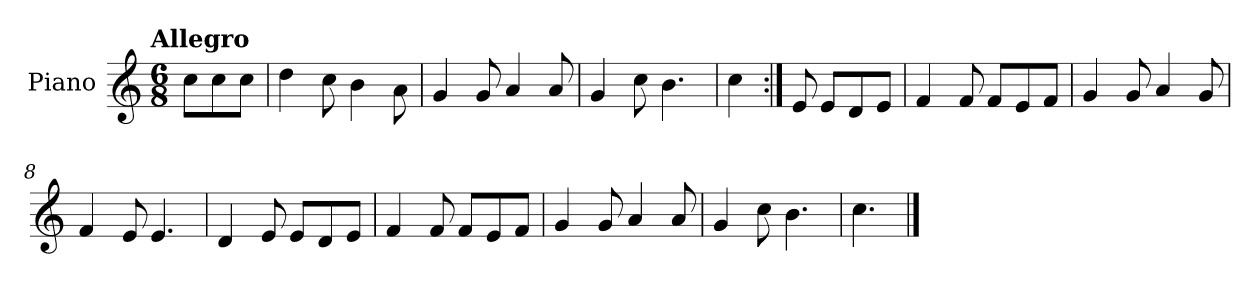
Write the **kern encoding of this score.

**kern
*part1
*staff1
*I"Piano
*I'Pno.
*clefG2
*k[]
!!LO:TX:omd:t=Allegro
*M6/8
*MM144
=
8cc\L
8cc\
8cc\J
=1
4dd\
8cc\
4b\
8a\
=2
4g/
8g/
4a/
8a/
=3
4g/
8cc\
4.b\
=4
4cc\
!!LO:LB:g=z
=5:|!
8e/
8e/L
8d/
8e/J
=6
4f/
8f/
8f/L
8e/
8f/J
=7
4g/
8g/
4a/
8g/
=8
4f/
8e/
4.e/
=9
4d/
8e/
8e/L
8d/
8e/J
!!LO:LB:g=z
=10
4f/
8f/
8f/L
8e/
8f/J
=11
4g/
8g/
4a/
8a/
=12
4g/
8cc\
4.b\
=13
4.cc\
==
*-
